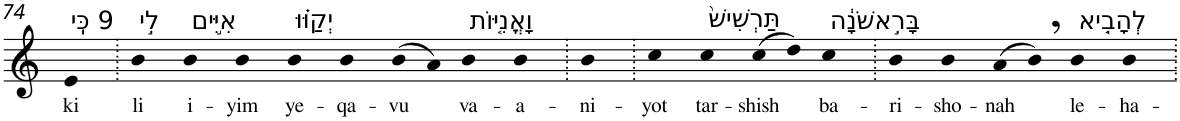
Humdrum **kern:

**kern	**text
*part1	*part1
*staff1	*staff1
*I"Piano	*
*I'Pno	*
!!LO:PB:g=z
*clefG2	*
*k[]	*
=74	=74
!LO:TX:a:t=9 כִּֽי	!
!	!LO:LY:b
4e	ki
=75.	=75.
!LO:TX:a:t=לִ֣י	!
!	!LO:LY:b
4b	li
!LO:TX:a:t=אִיִּ֣ים	!
!	!LO:LY:b
4b	i-
!	!LO:LY:b
4b	-yim
!LO:TX:a:t=יְקַוּ֗וּ	!
!	!LO:LY:b
4b	ye-
!	!LO:LY:b
4b	-qa-
!	!LO:LY:b
(8b	-vu
8a)	.
!LO:TX:a:t=וָאֳנִיּ֤וֹת	!
!	!LO:LY:b
4b	va-
!	!LO:LY:b
4b	-a-
=76.	=76.
!	!LO:LY:b
4b	-ni-
=77.	=77.
!	!LO:LY:b
4cc	-yot
!LO:TX:a:t=תַּרְשִׁישׁ֙	!
!	!LO:LY:b
4cc	tar-
!	!LO:LY:b
(8cc	-shish
8dd)	.
!LO:TX:a:t=בָּרִ֣אשֹׁנָ֔ה	!
!	!LO:LY:b
4cc	ba-
=78.	=78.
!	!LO:LY:b
4b	-ri-
!	!LO:LY:b
4b	-sho-
!	!LO:LY:b
(8a	-nah
8b,)	.
!LO:TX:a:t=לְהָבִ֤יא	!
!	!LO:LY:b
4b	le-
!	!LO:LY:b
4b	-ha-
=.	=.
*-	*-
